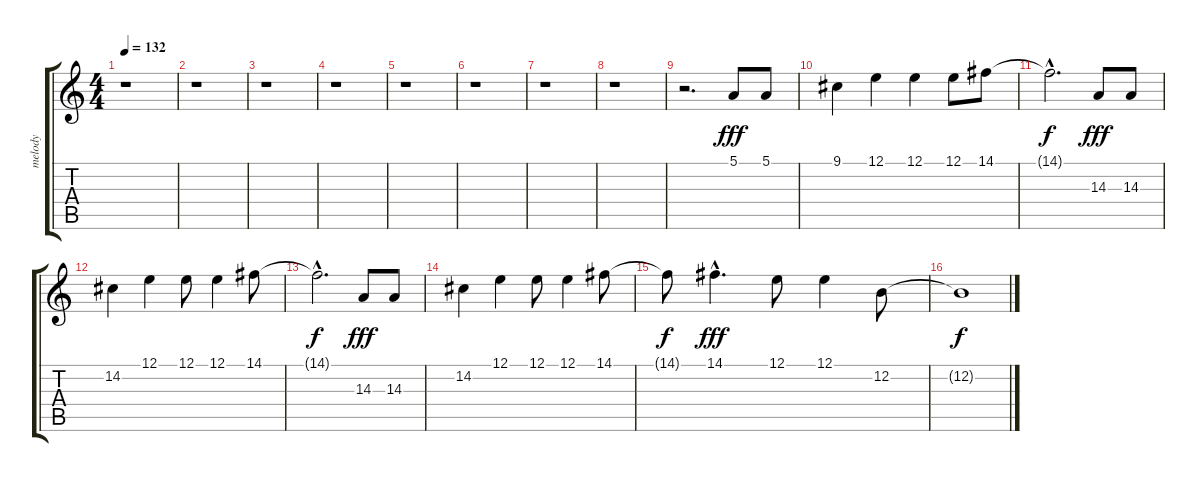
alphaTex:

\track ("melody" "melody") {instrument acousticgrandpiano}
\staff {score tabs}
\tuning (E4 B3 G3 D3 A2 E2) {hide}
\ts (4 4)
\tempo 132
\clef g2
\ks c
r.1{dy fff} |
r.1 |
r.1 |
r.1 |
r.1 |
r.1 |
r.1 |
r.1 |
r.2{d} 5.1.8 5.1.8 |
9.1.4 12.1.4 12.1.4 12.1.8 14.1.8 |
14.1{hac t}.2{d dy f} 14.3.8{dy fff} 14.3.8 |
14.2.4 12.1.4 12.1.8 12.1.4 14.1.8 |
14.1{hac t}.2{d dy f} 14.3.8{dy fff} 14.3.8 |
14.2.4 12.1.4 12.1.8 12.1.4 14.1.8 |
14.1{t}.8{dy f} 14.1{hac}.4{d dy fff} 12.1.8 12.1.4 12.2.8 |
12.2{t}.1{dy f}
